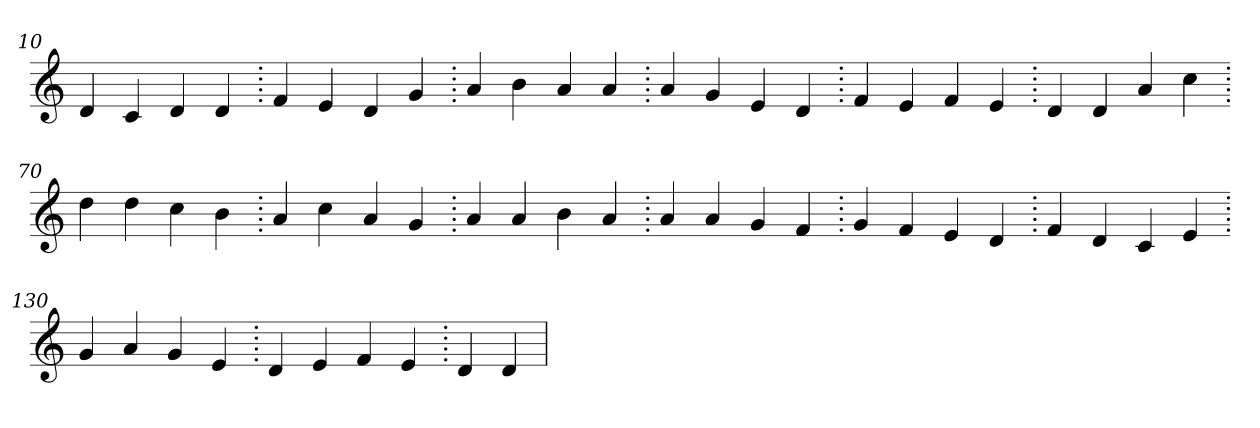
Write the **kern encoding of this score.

**kern
*part1
*staff1
*clefG2
=10.
4d
4c
4d
4d
=20.
4f
4e
4d
4g
=30.
4a
4b
4a
4a
=40.
4a
4g
4e
4d
=50.
4f
4e
4f
4e
=60.
4d
4d
4a
4cc
=70.
4dd
4dd
4cc
4b
=80.
4a
4cc
4a
4g
=90.
4a
4a
4b
4a
=100.
4a
4a
4g
4f
=110.
4g
4f
4e
4d
=120.
4f
4d
4c
4e
=130.
4g
4a
4g
4e
=140.
4d
4e
4f
4e
=150.
4d
4d
=
*-
